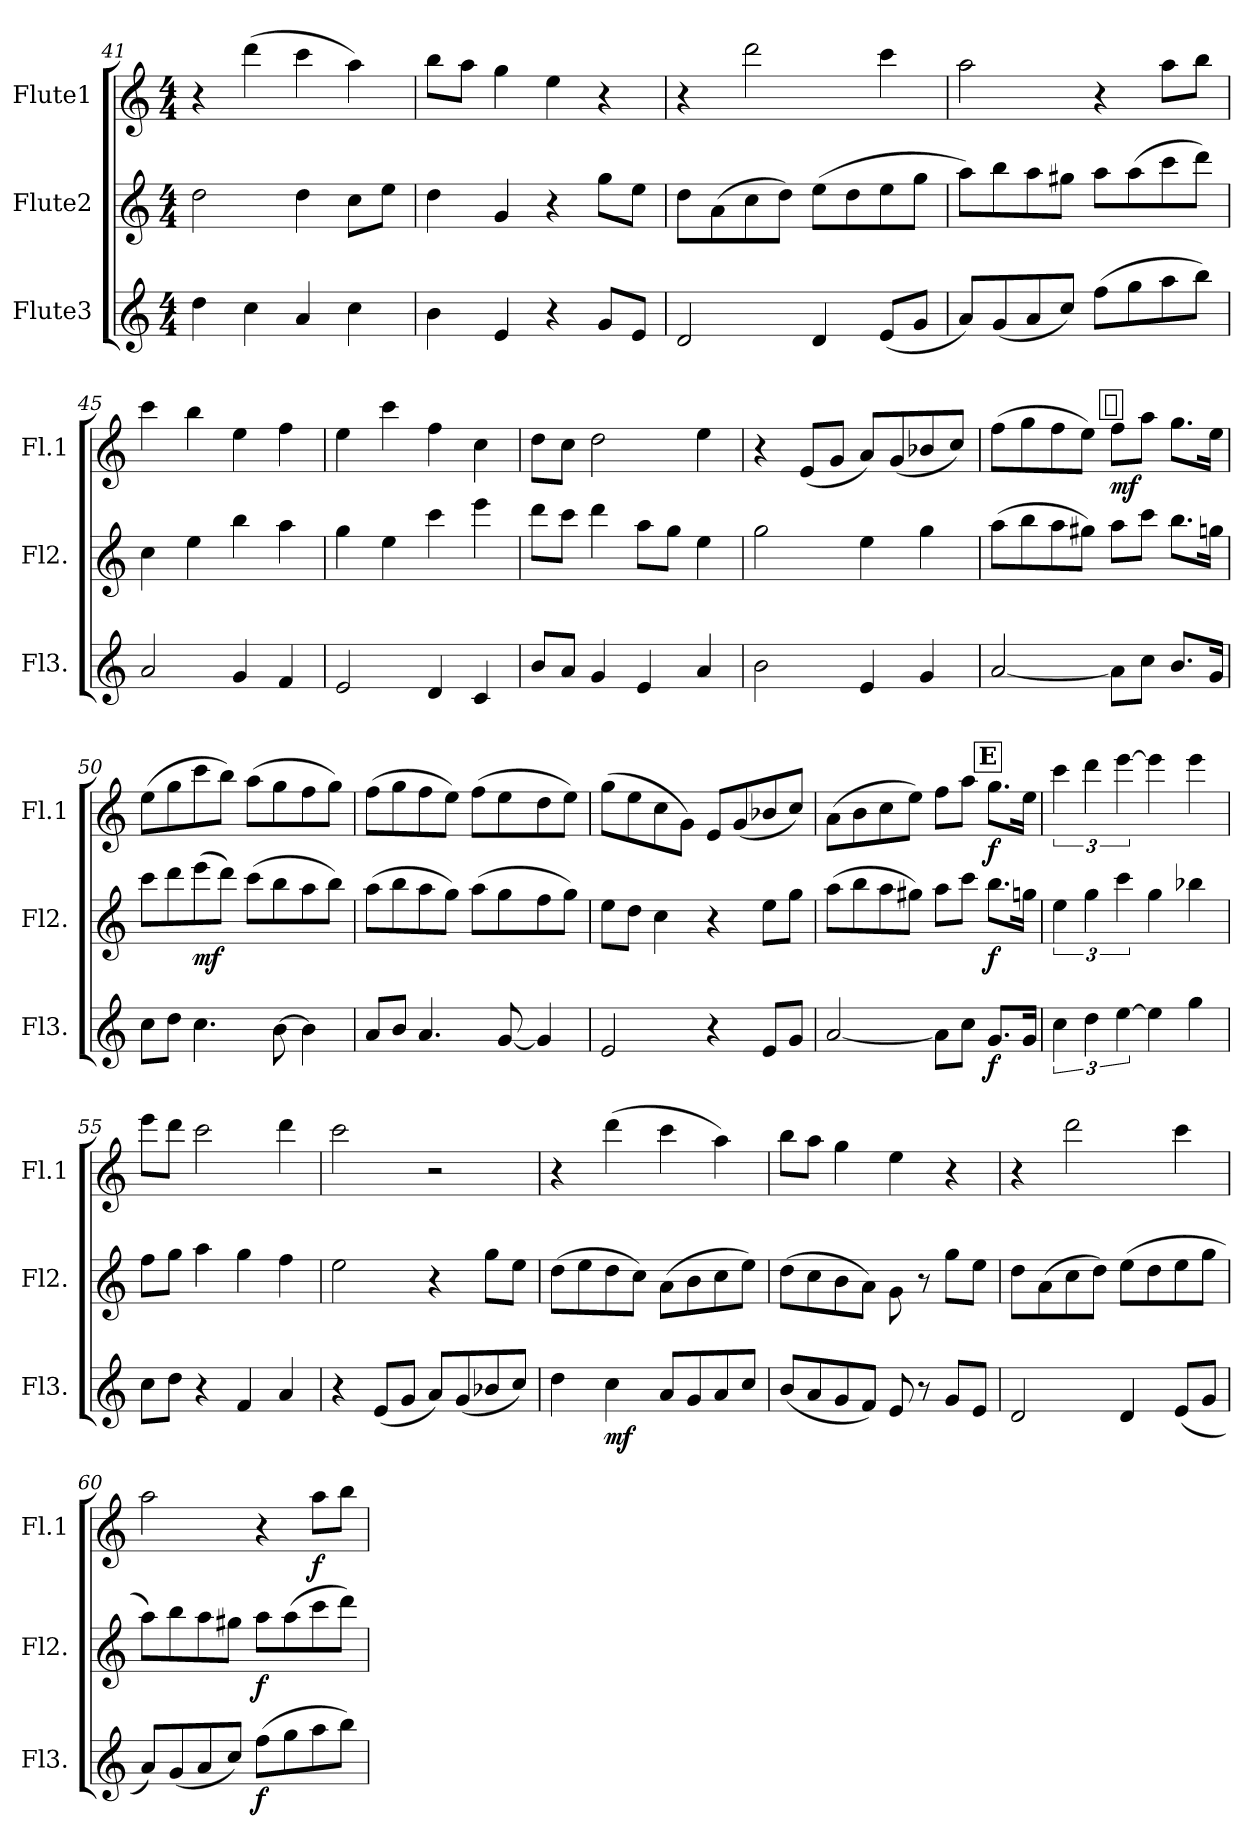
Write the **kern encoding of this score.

**kern	**dynam	**kern	**dynam	**kern	**dynam
*part3	*part3	*part2	*part2	*part1	*part1
*staff3	*staff3	*staff2	*staff2	*staff1	*staff1
*I"Flute3	*	*I"Flute2	*	*I"Flute1	*
*I'Fl3.	*	*I'Fl2.	*	*I'Fl.1	*
*clefG2	*	*clefG2	*	*clefG2	*
*k[]	*	*k[]	*	*k[]	*
*M4/4	*	*M4/4	*	*M4/4	*
=41	=41	=41	=41	=41	=41
4dd\	.	2dd\	.	4r	.
4cc\	.	.	.	(4dddi\	.
4a/	.	4dd\	.	4ccci\	.
4cc\	.	8cc\L	.	4aai\)	.
.	.	8ee\J	.	.	.
=42	=42	=42	=42	=42	=42
4b\	.	4dd\	.	8bb\L	.
.	.	.	.	8aai\J	.
4e/	.	4g/	.	4ggi\	.
4r	.	4r	.	4eei\	.
8g/L	.	8gg\L	.	4r	.
8e/J	.	8ee\J	.	.	.
!!LO:LB:g=z
=43	=43	=43	=43	=43	=43
2d/	.	8dd\L	.	4r	.
.	.	(8ai\	.	.	.
.	.	8cci\	.	2dddi\	.
.	.	8ddi\J)	.	.	.
4d/	.	(8ee\L	.	.	.
.	.	8dd\	.	.	.
(8ei/L	.	8eei\	.	4ccci\	.
8gi/J	.	8ggi\J	.	.	.
=44	=44	=44	=44	=44	=44
8ai/L)	.	8aai\L)	.	2aai\	.
(8g/	.	8bb\	.	.	.
8a/	.	8aa\	.	.	.
8cc/J)	.	8gg#X\J	.	.	.
(8ff\L	.	8aa\L	.	4r	.
8gg\	.	(8aai\	.	.	.
8aa\	.	8ccci\	.	8aa\L	.
8bb\J)	.	8dddi\J)	.	8bb\J	.
=45	=45	=45	=45	=45	=45
2a/	.	4cc\	.	4ccc\	.
.	.	4ee\	.	4bb\	.
4g/	.	4bb\	.	4ee\	.
4f/	.	4aai\	.	4ff\	.
=46	=46	=46	=46	=46	=46
2e/	.	4ggi\	.	4ee\	.
.	.	4eei\	.	4ccc\	.
4d/	.	4ccc\	.	4ff\	.
4c/	.	4eee\	.	4cc\	.
=47	=47	=47	=47	=47	=47
8b/L	.	8ddd\L	.	8dd\L	.
8ai/J	.	8ccc\J	.	8cc\J	.
4gi/	.	4ddd\	.	2dd\	.
4ei/	.	8aai\L	.	.	.
.	.	8ggi\J	.	.	.
4a/	.	4eei\	.	4ee\	.
=48	=48	=48	=48	=48	=48
2b\	.	2gg\	.	4r	.
.	.	.	.	(8ei/L	.
.	.	.	.	8gi/J	.
4ei/	.	4eei\	.	8ai/L)	.
.	.	.	.	(8g/	.
4gi/	.	4ggi\	.	8b-X/	.
.	.	.	.	8cc/J)	.
!!LO:LB:g=z
!!LO:REH:place=s1:a:B:fs=13.5337:t=Ｄ:qo=2
=49	=49	=49	=49	=49	=49
[2ai/	.	(8aai\L	.	(8ff\L	.
.	.	8bb\	.	8gg\	.
.	.	8aa\	.	8ff\	.
.	.	8gg#X\J)	.	8ee\J)	.
!	!	!	!	!	!LO:DY:b
8a\L]	.	8aa\L	.	8ff\L	mf
8cc\J	.	8ccc\J	.	8aai\J	.
8.b/L	.	8.bb\L	.	8.ggi\L	.
16g/Jk	.	16ggn\Jk	.	16eei\Jk	.
=50	=50	=50	=50	=50	=50
8cc\L	.	8ccc\L	.	(8ee\L	.
8dd\J	.	8ddd\	.	8gg\	.
!	!	!	!LO:DY:b	!	!
4.cc\	.	(8eee\	mf	8ccc\	.
.	.	8ddd\J)	.	8bb\J)	.
.	.	(8ccc\L	.	(8aa\L	.
[8b\	.	8bb\	.	8gg\	.
4b\]	.	8aa\	.	8ff\	.
.	.	8bb\J)	.	8gg\J)	.
=51	=51	=51	=51	=51	=51
8a/L	.	(8aa\L	.	(8ff\L	.
8b/J	.	8bb\	.	8gg\	.
4.a/	.	8aa\	.	8ff\	.
.	.	8gg\J)	.	8ee\J)	.
.	.	(8aa\L	.	(8ff\L	.
[8g/	.	8gg\	.	8ee\	.
4g/]	.	8ff\	.	8dd\	.
.	.	8gg\J)	.	8ee\J)	.
=52	=52	=52	=52	=52	=52
2e/	.	8ee\L	.	(8gg\L	.
.	.	8dd\J	.	8ee\	.
.	.	4cc\	.	8cc\	.
.	.	.	.	8g\J)	.
4r	.	4r	.	8e/L	.
.	.	.	.	(8g/	.
8ei/L	.	8eei\L	.	8b-X/	.
8gi/J	.	8ggi\J	.	8cc/J)	.
!!LO:REH:place=s1:a:B:fs=13.5337:t=E:qo=3
=53	=53	=53	=53	=53	=53
[2ai/	.	(8aai\L	.	(8a\L	.
.	.	8bb\	.	8b\	.
.	.	8aa\	.	8cc\	.
.	.	8gg#X\J)	.	8ee\J)	.
8a\L]	.	8aa\L	.	8ff\L	.
8cc\J	.	8ccc\J	.	8aai\J	.
!	!LO:DY:b	!	!LO:DY:b	!	!LO:DY:b
8.g/L	f	8.bb\L	f	8.ggi\L	f
16g/Jk	.	16ggn\Jk	.	16eei\Jk	.
!!LO:LB:g=z
=54	=54	=54	=54	=54	=54
6cc\	.	6ee\	.	6ccc\	.
6dd\	.	6gg\	.	6ddd\	.
[6ee\	.	6ccc\	.	[6eee\	.
4ee\]	.	4gg\	.	4eee\]	.
4gg\	.	4bb-X\	.	4eee\	.
=55	=55	=55	=55	=55	=55
8cc\L	.	8ff\L	.	8eee\L	.
8dd\J	.	8gg\J	.	8ddd\J	.
4r	.	4aa\	.	2ccc\	.
4f/	.	4gg\	.	.	.
4a/	.	4ff\	.	4ddd\	.
=56	=56	=56	=56	=56	=56
4r	.	2ee\	.	2ccc\	.
(8ei/L	.	.	.	.	.
8gi/J	.	.	.	.	.
8ai/L)	.	4r	.	2r	.
(8g/	.	.	.	.	.
8b-X/	.	8gg\L	.	.	.
8cc/J)	.	8ee\J	.	.	.
=57	=57	=57	=57	=57	=57
4dd\	.	(8dd\L	.	4r	.
.	.	8ee\	.	.	.
!	!LO:DY:b	!	!	!	!
4cc\	mf	8dd\	.	(4dddi\	.
.	.	8cc\J)	.	.	.
8a/L	.	(8a\L	.	4ccci\	.
8g/	.	8b\	.	.	.
8a/	.	8cc\	.	4aai\)	.
8cc/J	.	8ee\J)	.	.	.
=58	=58	=58	=58	=58	=58
(8b/L	.	(8dd\L	.	8bb\L	.
8a/	.	8cc\	.	8aai\J	.
8g/	.	8b\	.	4ggi\	.
8f/J)	.	8a\J)	.	.	.
8e/	.	8g\	.	4eei\	.
8r	.	8r	.	.	.
8g/L	.	8gg\L	.	4r	.
8e/J	.	8ee\J	.	.	.
=59	=59	=59	=59	=59	=59
2d/	.	8dd\L	.	4r	.
.	.	(8ai\	.	.	.
.	.	8cci\	.	2dddi\	.
.	.	8ddi\J)	.	.	.
4d/	.	(8ee\L	.	.	.
.	.	8dd\	.	.	.
(8ei/L	.	8eei\	.	4ccci\	.
8gi/J	.	8ggi\J	.	.	.
!!LO:PB:g=z
=60	=60	=60	=60	=60	=60
8ai/L)	.	8aai\L)	.	2aai\	.
(8g/	.	8bb\	.	.	.
8a/	.	8aa\	.	.	.
8cc/J)	.	8gg#X\J	.	.	.
!	!LO:DY:b	!	!LO:DY:b	!	!
(8ff\L	f	8aa\L	f	4r	.
8gg\	.	(8aai\	.	.	.
!	!	!	!	!	!LO:DY:b
8aa\	.	8ccci\	.	8aa\L	f
8bb\J)	.	8dddi\J)	.	8bb\J	.
=	=	=	=	=	=
*-	*-	*-	*-	*-	*-
